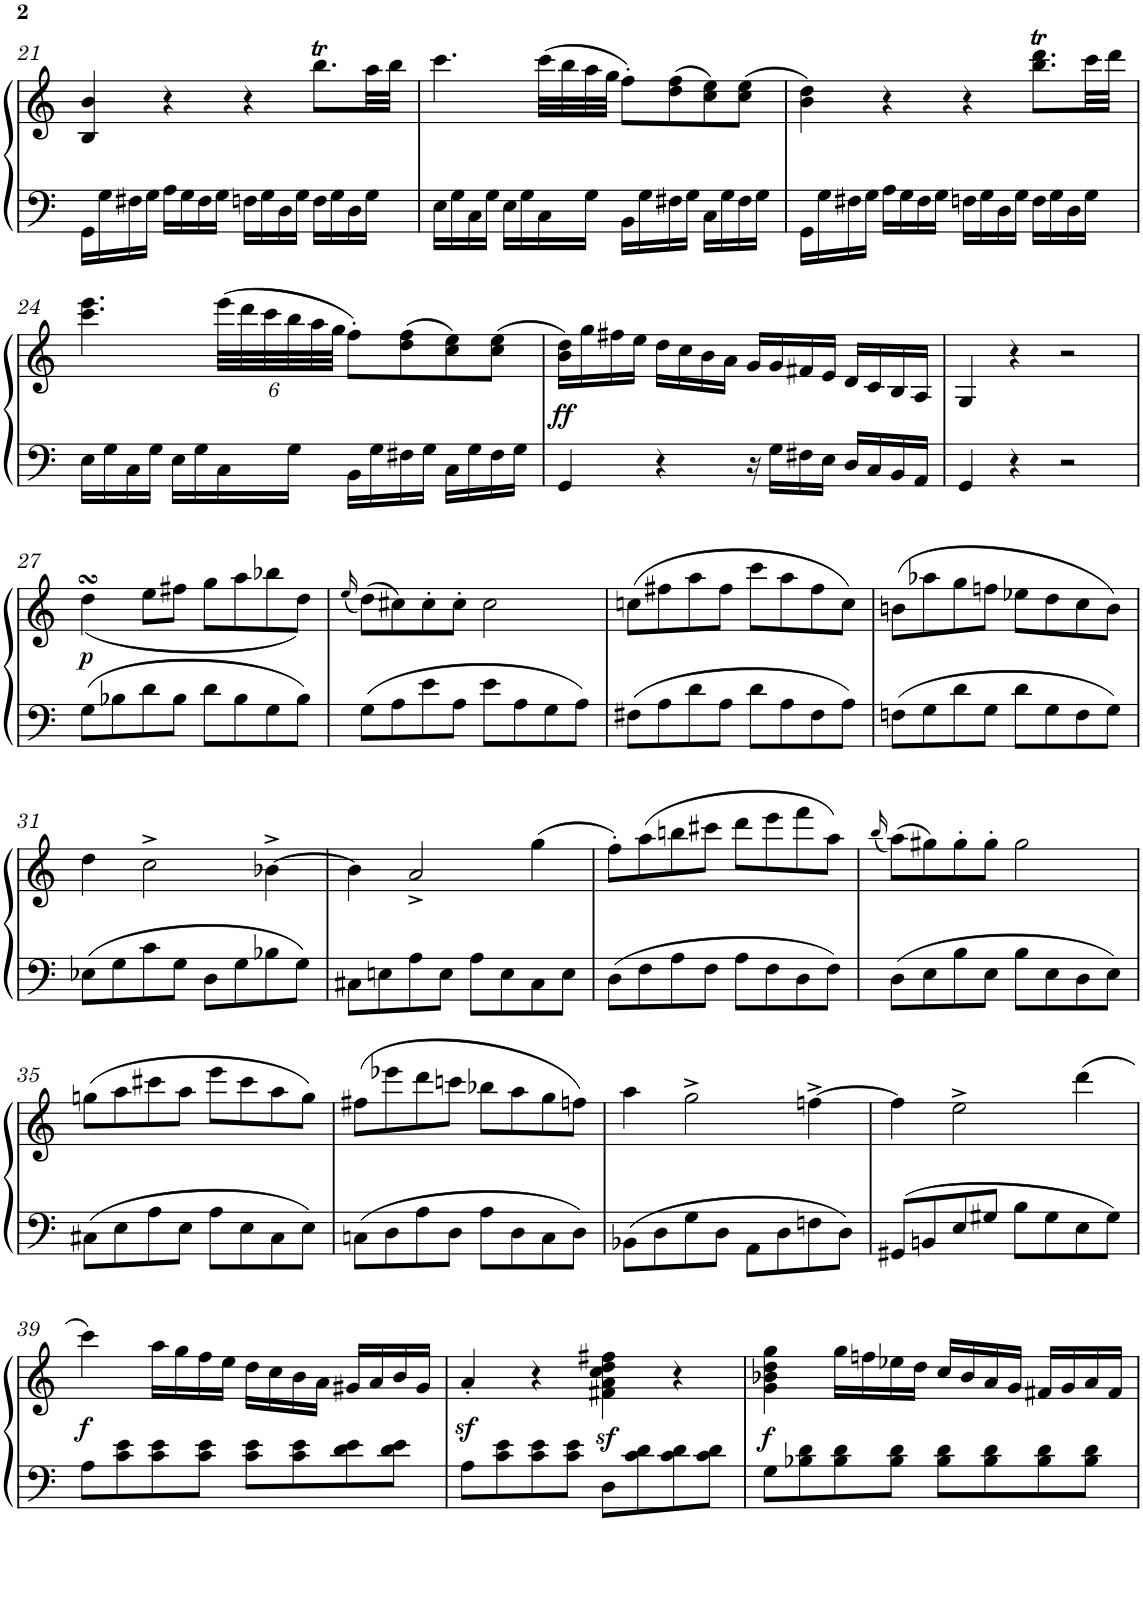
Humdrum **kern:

**kern	**kern	**dynam
*part1	*part1	*part1
*staff2	*staff1	*staff1/2
*I"Piano	*	*
*I'Pno	*	*
!!LO:PB:g=z
*clefF4	*clefG2	*
*k[]	*k[]	*
*M4/4	*M4/4	*
*met(c)	*met(c)	*
=21	=21	=21
16GG\LL	4B/ 4b/	.
16G\	.	.
16F#X\	.	.
16G\JJ	.	.
16A\LL	4r	.
16G\	.	.
16F#\	.	.
16G\JJ	.	.
16Fn\LL	4r	.
16G\	.	.
16D\	.	.
16G\JJ	.	.
16F\LL	8.bbt\L	.
16G\	.	.
16D\	.	.
16G\JJ	32aa\LL	.
.	32bb\JJJ	.
=22	=22	=22
16E\LL	4.ccc\	.
16G\	.	.
16C\	.	.
16G\JJ	.	.
16E\LL	.	.
16G\	.	.
16C\	(>32ccc\LLL	.
.	32bb\	.
16G\JJ	32aa\	.
.	32gg\JJJ	.
16BB\LL	8ff'\L)	.
16G\	.	.
16F#X\	(>8dd\ 8ff\	.
16G\JJ	.	.
16C\LL	8cc\ 8ee\)	.
16G\	.	.
16F#\	(>8cc\ 8ee\J	.
16G\JJ	.	.
=23	=23	=23
16GG\LL	4b\ 4dd\)	.
16G\	.	.
16F#X\	.	.
16G\JJ	.	.
16A\LL	4r	.
16G\	.	.
16F#\	.	.
16G\JJ	.	.
16Fn\LL	4r	.
16G\	.	.
16D\	.	.
16G\JJ	.	.
16F\LL	8.bb\T 8.ddd\TL	.
16G\	.	.
16D\	.	.
16G\JJ	32ccc\LL	.
.	32ddd\JJJ	.
!!LO:LB:g=z
=24	=24	=24
16E\LL	4.ccc\ 4.eee\	.
16G\	.	.
16C\	.	.
16G\JJ	.	.
16E\LL	.	.
16G\	.	.
*	*Xbrackettup	*
16C\	(>48eee\LLL	.
.	48ddd\	.
.	48ccc\	.
16G\JJ	48bb\	.
.	48aa\	.
.	48gg\JJJ	.
16BB\LL	8ff'\L)	.
16G\	.	.
16F#X\	(>8dd\ 8ff\	.
16G\JJ	.	.
16C\LL	8cc\ 8ee\)	.
16G\	.	.
16F#\	(>8cc\ 8ee\J	.
16G\JJ	.	.
=25	=25	=25
!	!	!LO:DY:b
4GG/	16b\ 16dd\LL)	ff
.	16gg\	.
.	16ff#X\	.
.	16ee\JJ	.
4r	16dd\LL	.
.	16cc\	.
.	16b\	.
.	16a\JJ	.
16r	16g/LL	.
16G\LL	16g/	.
16F#X\	16f#X/	.
16E\JJ	16e/JJ	.
16D/LL	16d/LL	.
16C/	16c/	.
16BB/	16B/	.
16AA/JJ	16A/JJ	.
=26	=26	=26
4GG/	4G/	.
4r	4r	.
2r	2r	.
!!LO:LB:g=z
=27	=27	=27
!	!	!LO:DY:b
8G\L	(<4ddsSSS\	p
8B-X\	.	.
8d\	8ee\L	.
8B-\J	8ff#X\J	.
8d\L	8gg\L	.
8B-\	8aa\	.
8G\	8bb-X\	.
8B-\J	8dd\J)	.
=28	=28	=28
.	(<16qee/	.
8G\L	(>8dd\L)	.
8A\	8cc#X\)	.
8e\	8cc#'\	.
8A\J	8cc#'\J	.
8e\L	2cc#\	.
8A\	.	.
8G\	.	.
8A\J	.	.
=29	=29	=29
8F#X\L	(>8ccn\L	.
8A\	8ff#X\	.
8d\	8aa\	.
8A\J	8ff#\J	.
8d\L	8ccc\L	.
8A\	8aa\	.
8F#\	8ff#\	.
8A\J	8cc\J)	.
=30	=30	=30
8Fn\L	(>8bn\L	.
8G\	8aa-X\	.
8d\	8gg\	.
8G\J	8ffn\J	.
8d\L	8ee-X\L	.
8G\	8dd\	.
8F\	8cc\	.
8G\J	8b\J)	.
!!LO:LB:g=z
=31	=31	=31
8E-X\L	4dd\	.
8G\	.	.
8c\	2cc^\	.
8G\J	.	.
8D\L	.	.
8G\	.	.
8B-X\	[4b-X^\	.
8G\J	.	.
=32	=32	=32
8C#X\L	4b-\]	.
8En\	.	.
8A\	2a^/	.
8E\J	.	.
8A\L	.	.
8E\	.	.
8C#\	(>4gg\	.
8E\J	.	.
=33	=33	=33
8D\L	8ff'\L)	.
8F\	(>8aa\	.
8A\	8bbn\	.
8F\J	8ccc#X\J	.
8A\L	8ddd\L	.
8F\	8eee\	.
8D\	8fff\	.
8F\J	8aa\J)	.
=34	=34	=34
.	(<16qbb/	.
8D\L	(>8aa\L)	.
8E\	8gg#X\)	.
8B\	8gg#'\	.
8E\J	8gg#'\J	.
8B\L	2gg#\	.
8E\	.	.
8D\	.	.
8E\J	.	.
!!LO:LB:g=z
=35	=35	=35
8C#X\L	(>8ggn\L	.
8E\	8aa\	.
8A\	8ccc#X\	.
8E\J	8aa\J	.
8A\L	8eee\L	.
8E\	8ccc#\	.
8C#\	8aa\	.
8E\J	8gg\J)	.
=36	=36	=36
8Cn\L	(>8ff#X\L	.
8D\	8eee-X\	.
8A\	8ddd\	.
8D\J	8cccn\J	.
8A\L	8bb-X\L	.
8D\	8aa\	.
8C\	8gg\	.
8D\J	8ffn\J)	.
=37	=37	=37
8BB-X\L	4aa\	.
8D\	.	.
8G\	2gg^\	.
8D\J	.	.
8AA\L	.	.
8D\	.	.
8Fn\	[4ffn^\	.
8D\J	.	.
=38	=38	=38
8GG#X/L	4ff\]	.
8BBn/	.	.
8E/	2ee^\	.
8G#X/J	.	.
8B\L	.	.
8G#\	.	.
8E\	(>4ddd\	.
8G#\J	.	.
!!LO:LB:g=z
=39	=39	=39
!	!	!LO:DY:b
8A\L	4ccc\)	f
8c\ 8e\	.	.
8c\ 8e\	16aa\LL	.
.	16gg\	.
8c\ 8e\J	16ff\	.
.	16ee\JJ	.
8c\ 8e\L	16dd\LL	.
.	16cc\	.
8c\ 8e\	16b\	.
.	16a\JJ	.
8d\ 8e\	16g#X/LL	.
.	16a/	.
8d\ 8e\J	16b/	.
.	16g#/JJ	.
=40	=40	=40
8A\L	4az<'/	.
8c\ 8e\	.	.
8c\ 8e\	4r	.
8c\ 8e\J	.	.
8D\L	4f#X\z< 4a\z< 4cc\z< 4dd\z< 4ff#X\z<	.
8c\ 8d\	.	.
8c\ 8d\	4r	.
8c\ 8d\J	.	.
=41	=41	=41
!	!	!LO:DY:b
8G\L	4g\ 4b-X\ 4dd\ 4gg\	f
8B-X\ 8d\	.	.
8B-\ 8d\	16gg\LL	.
.	16ffn\	.
8B-\ 8d\J	16ee-X\	.
.	16dd\JJ	.
8B-\ 8d\L	16cc/LL	.
.	16b-/	.
8B-\ 8d\	16a/	.
.	16g/JJ	.
8B-\ 8d\	16f#X/LL	.
.	16g/	.
8B-\ 8d\J	16a/	.
.	16f#/JJ	.
=	=	=
*-	*-	*-
